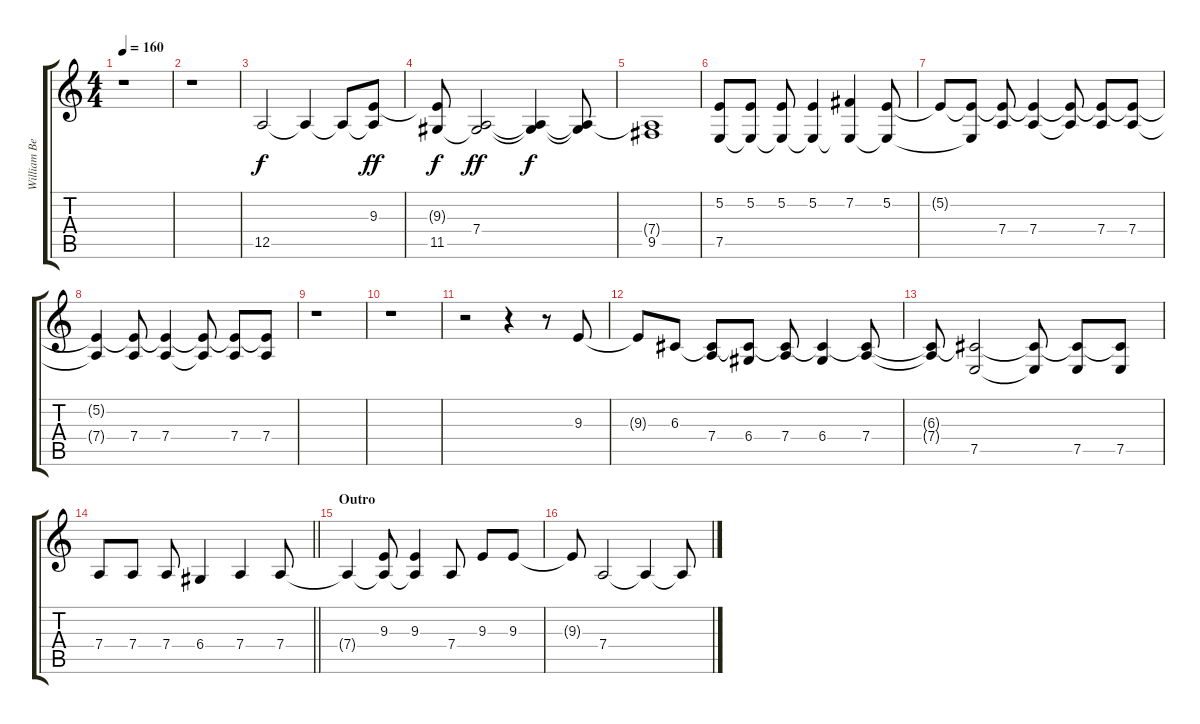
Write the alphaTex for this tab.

\track ("William Beckett (Backing Vocals and Harm" "William Be") {instrument bassoon}
\staff {score tabs}
\tuning (E4 B3 G3 D3 A2 E2) {hide}
\ts (4 4)
\tempo 160
\clef g2
\ks c
r.1{dy f} |
r.1 |
12.5.2 12.5{t}.4 12.5{t}.8 (9.3 12.5{t}).8{dy ff} |
(9.3{t} 11.5).8{dy f} (7.4 11.5{t}).2{dy ff} (7.4{t} 11.5{t}).4{dy f} (7.4{t} 11.5{t}).8 |
(7.4{t} 9.5).1 |
(5.2 7.5).8 (5.2 7.5{t}).8 (5.2 7.5{t}).8 (5.2 7.5{t}).4 (7.2 7.5{t}).4 (5.2 7.5{t}).8 |
5.2{t}.8 (5.2{t} 7.5{t}).8 (5.2{t} 7.4).8 (5.2{t} 7.4).4 (5.2{t} 7.4{t}).8 (5.2{t} 7.4).8 (5.2{t} 7.4).8 |
(5.2{t} 7.4{t}).4 (5.2{t} 7.4).8 (5.2{t} 7.4).4 (5.2{t} 7.4{t}).8 (5.2{t} 7.4).8 (5.2{t} 7.4).8 |
r.1 |
r.1 |
r.2 r.4 r.8 9.3.8 |
9.3{t}.8 6.3.8 (6.3{t} 7.4).8 (6.3{t} 6.4).8 (6.3{t} 7.4).8 (6.3{t} 6.4).4 (6.3{t} 7.4).8 |
(6.3{t} 7.4{t}).8 (6.3{t} 7.5).2 (6.3{t} 7.5{t}).8 (6.3{t} 7.5).8 (6.3{t} 7.5).8 |
\barLineRight lightlight
7.4.8 7.4.8 7.4.8 6.4.4 7.4.4 7.4.8 |
\section ("" "Outro")
7.4{t}.4 (9.3 7.4{t}).8 (9.3 7.4{t}).4 7.4.8 9.3.8 9.3.8 |
9.3{t}.8 7.4.2 7.4{t}.4 7.4{t}.8
